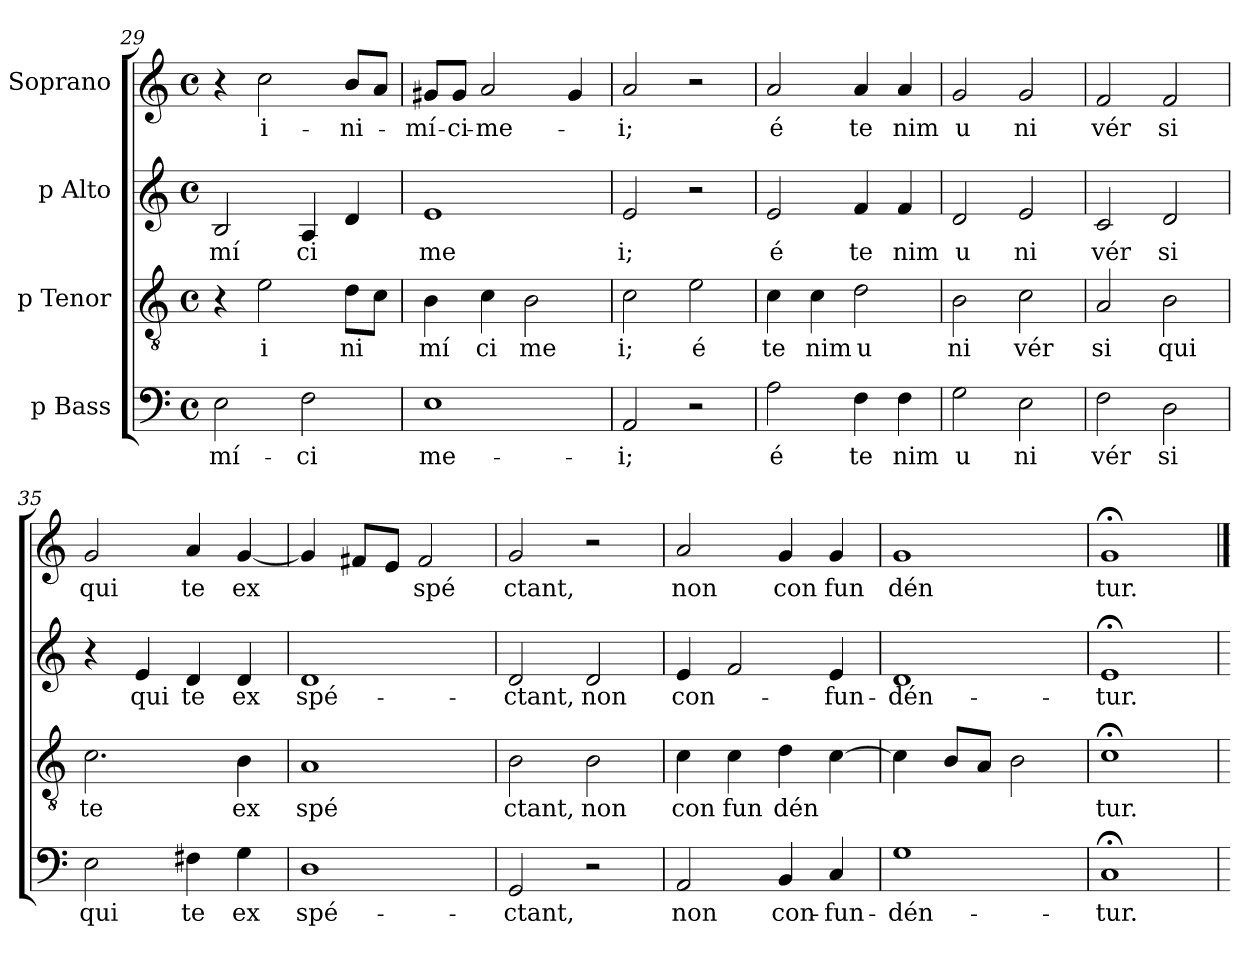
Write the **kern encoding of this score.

**kern	**text	**kern	**text	**kern	**text	**kern	**text
*part4	*part4	*part3	*part3	*part2	*part2	*part1	*part1
*staff4	*staff4	*staff3	*staff3	*staff2	*staff2	*staff1	*staff1
*I"p Bass	*	*I"p Tenor	*	*I"p Alto	*	*I"Soprano	*
*clefF4	*	*clefGv2	*	*clefG2	*	*clefG2	*
*M4/4	*	*M4/4	*	*M4/4	*	*M4/4	*
*met(c)	*	*met(c)	*	*met(c)	*	*met(c)	*
=29	=29	=29	=29	=29	=29	=29	=29
!	!LO:LY:b:cj	!	!	!	!LO:LY:b:cj	!	!
2E\	-mí-	4r	.	2B/	mí	4r	.
!	!	!	!LO:LY:b:cj	!	!	!	!LO:LY:b:cj
.	.	2e\	i	.	.	2cc\	i-
!	!LO:LY:b:cj	!	!	!	!LO:LY:b:cj	!	!
2F\	-ci	.	.	4A/	ci	.	.
!	!	!	!LO:LY:b:cj	!	!	!	!LO:LY:b:cj
.	.	8d\L	ni	4d/	.	8b/L	-ni-
.	.	8c\J	.	.	.	8a/J	.
=30	=30	=30	=30	=30	=30	=30	=30
!	!LO:LY:b:cj	!	!LO:LY:b:cj	!	!LO:LY:b:cj	!	!LO:LY:b:cj
1E	me-	4B\	mí	1e	me	8g#X/L	-mí-
!	!	!	!	!	!	!	!LO:LY:b:cj
.	.	.	.	.	.	8g#/J	-ci-
!	!	!	!LO:LY:b:cj	!	!	!	!LO:LY:b
.	.	4c\	ci	.	.	2a/	-me-
!	!	!	!LO:LY:b:cj	!	!	!	!
.	.	2B\	me	.	.	.	.
.	.	.	.	.	.	4g#/	.
!!LO:LB:g=z
=31	=31	=31	=31	=31	=31	=31	=31
!	!LO:LY:b:cj	!	!LO:LY:b:cj	!	!LO:LY:b:cj	!	!LO:LY:b:cj
2AA/	-i;	2c\	i;	2e/	i;	2a/	-i;
!	!	!	!LO:LY:b:cj	!	!	!	!
2r	.	2e\	é	2r	.	2r	.
=32	=32	=32	=32	=32	=32	=32	=32
!	!LO:LY:b:cj	!	!LO:LY:b:cj	!	!LO:LY:b:cj	!	!LO:LY:b:cj
2A\	é	4c\	te	2e/	é	2a/	é
!	!	!	!LO:LY:b:cj	!	!	!	!
.	.	4c\	nim	.	.	.	.
!	!LO:LY:b:cj	!	!LO:LY:b:cj	!	!LO:LY:b:cj	!	!LO:LY:b:cj
4F\	te	2d\	u	4f/	te	4a/	te
!	!LO:LY:b:cj	!	!	!	!LO:LY:b:cj	!	!LO:LY:b:cj
4F\	nim	.	.	4f/	nim	4a/	nim
=33	=33	=33	=33	=33	=33	=33	=33
!	!LO:LY:b:cj	!	!LO:LY:b:cj	!	!LO:LY:b:cj	!	!LO:LY:b:cj
2G\	u	2B\	ni	2d/	u	2g/	u
!	!LO:LY:b:cj	!	!LO:LY:b:cj	!	!LO:LY:b:cj	!	!LO:LY:b:cj
2E\	ni	2c\	vér	2e/	ni	2g/	ni
=34	=34	=34	=34	=34	=34	=34	=34
!	!LO:LY:b:cj	!	!LO:LY:b:cj	!	!LO:LY:b:cj	!	!LO:LY:b:cj
2F\	vér	2A/	si	2c/	vér	2f/	vér
!	!LO:LY:b:cj	!	!LO:LY:b:cj	!	!LO:LY:b:cj	!	!LO:LY:b:cj
2D\	si	2B\	qui	2d/	si	2f/	si
=35	=35	=35	=35	=35	=35	=35	=35
!	!LO:LY:b:cj	!	!LO:LY:b:cj	!	!	!	!LO:LY:b:cj
2E\	qui	2.c\	te	4r	.	2g/	qui
!	!	!	!	!	!LO:LY:b:cj	!	!
.	.	.	.	4e/	qui	.	.
!	!LO:LY:b:cj	!	!	!	!LO:LY:b:cj	!	!LO:LY:b:cj
4F#X\	te	.	.	4d/	te	4a/	te
!	!LO:LY:b:cj	!	!LO:LY:b:cj	!	!LO:LY:b:cj	!	!LO:LY:b:cj
4G\	ex	4B\	ex	4d/	ex	[>4g/	ex
!!LO:LB:g=z
=36	=36	=36	=36	=36	=36	=36	=36
!	!LO:LY:b:cj	!	!LO:LY:b:cj	!	!LO:LY:b:cj	!	!
1D	spé-	1A	spé	1d	spé-	4g/]	.
.	.	.	.	.	.	8f#X/L	.
.	.	.	.	.	.	8e/J	.
!	!	!	!	!	!	!	!LO:LY:b:cj
.	.	.	.	.	.	2f#/	spé
=37	=37	=37	=37	=37	=37	=37	=37
!	!LO:LY:b:cj	!	!LO:LY:b:cj	!	!LO:LY:b:cj	!	!LO:LY:b:cj
2GG/	-ctant,	2B\	ctant,	2d/	-ctant,	2g/	ctant,
!	!	!	!LO:LY:b:cj	!	!LO:LY:b:cj	!	!
2r	.	2B\	non	2d/	non	2r	.
=38	=38	=38	=38	=38	=38	=38	=38
!	!LO:LY:b:cj	!	!LO:LY:b:cj	!	!LO:LY:b	!	!LO:LY:b:cj
2AA/	non	4c\	con	4e/	con-	2a/	non
!	!	!	!LO:LY:b:cj	!	!	!	!
.	.	4c\	fun	2f/	.	.	.
!	!LO:LY:b:cj	!	!LO:LY:b	!	!	!	!LO:LY:b:cj
4BB/	con-	4d\	dén	.	.	4g/	con
!	!LO:LY:b:cj	!	!	!	!LO:LY:b:cj	!	!LO:LY:b:cj
4C/	-fun-	[>4c\	.	4e/	-fun-	4g/	fun
=39	=39	=39	=39	=39	=39	=39	=39
!	!LO:LY:b:cj	!	!	!	!LO:LY:b:cj	!	!LO:LY:b:cj
1G	-dén-	4c\]	.	1d	-dén-	1g	dén
.	.	8B/L	.	.	.	.	.
.	.	8A/J	.	.	.	.	.
.	.	2B\	.	.	.	.	.
=40	=40	=40	=40	=40	=40	=40	=40
!	!LO:LY:b:cj	!	!LO:LY:b:cj	!	!LO:LY:b:cj	!	!LO:LY:b:cj
1C;<	-tur.	1c;<	tur.	1e;<	-tur.	1g;<	tur.
=	==	=	==	=	==	==	==
*-	*-	*-	*-	*-	*-	*-	*-
